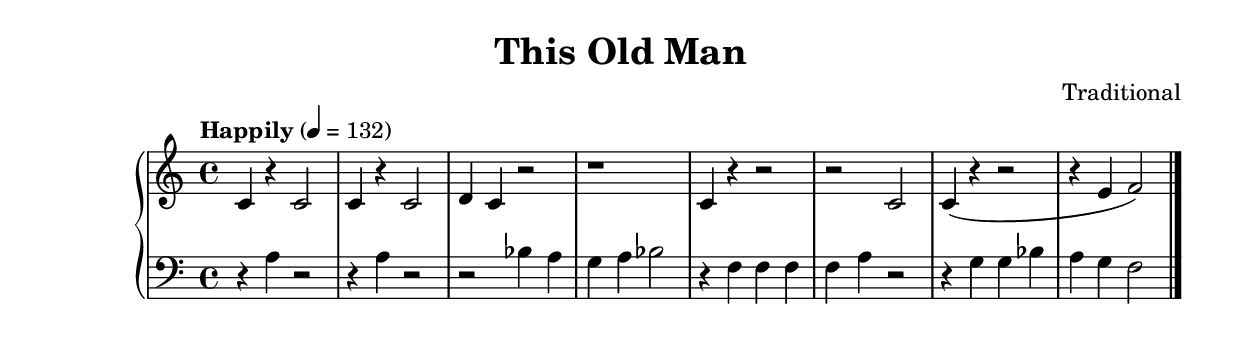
\version "2.15.40"

 \header {
  title = "This Old Man"
  composer = "Traditional"
}

\score {

 \new PianoStaff
 <<
 \new Staff = "up" {
   \clef treble
   \key c \major
   \time 4/4
   \tempo "Happily" 4 = 132
   \relative c' { c4 r4 c2 c4 r4 c2 d4 c4 r2 r1 
   c4 r4 r2 r2 c2 c4( r4 r2 r4 e4 f2)
   }
   \bar "|."
 }

 \new Staff = "down" {
   \clef bass
   \key c \major
   \time 4/4
   \relative c' { r4 a4 r2 r4 a4 r2 r2 bes4 a4 g4 a4 bes2
   r4 f4 f4 f4 f4 a4 r2 r4 g4 g4 bes4 a4 g4 f2
   }
   \bar "|." \bar "|."
 }
>>

 \layout { }

 \midi { }

}
